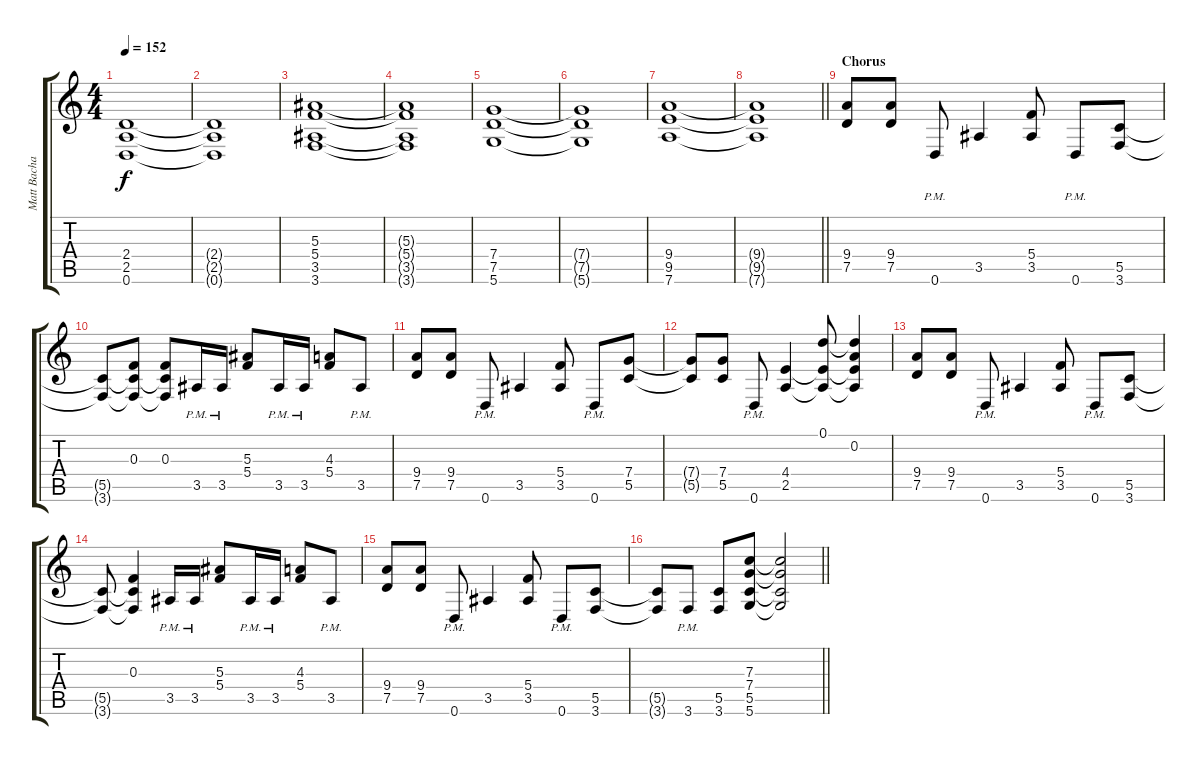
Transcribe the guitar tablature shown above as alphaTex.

\track ("Matt Bachand" "Matt Bacha") {instrument distortionguitar}
\staff {score tabs}
\tuning (D4 A3 F3 C3 G2 D2) {hide}
\ts (4 4)
\tempo 152
\clef g2
\ks c
(2.4 2.5 0.6).1{dy f} |
(2.4{t} 2.5{t} 0.6{t}).1 |
(5.3 5.4 3.5 3.6).1 |
(5.3{t} 5.4{t} 3.5{t} 3.6{t}).1 |
(7.4 7.5 5.6).1 |
(7.4{t} 7.5{t} 5.6{t}).1 |
(9.4 9.5 7.6).1 |
\barLineRight lightlight
(9.4{t} 9.5{t} 7.6{t}).1 |
\section ("" "Chorus")
(9.4 7.5).8 (9.4 7.5).8 0.6{pm}.8 3.5.4 (5.4 3.5).8 0.6{pm}.8 (5.5 3.6).8 |
(5.5{t} 3.6{t}).8 (0.3 5.5{t} 3.6{t}).8 (0.3 5.5{t} 3.6{t}).8 3.5{pm}.16 3.5{pm}.16 (5.3 5.4).8 3.5{pm}.16 3.5{pm}.16 (4.3 5.4).8 3.5{pm}.8 |
(9.4 7.5).8 (9.4 7.5).8 0.6{pm}.8 3.5.4 (5.4 3.5).8 0.6{pm}.8 (7.4 5.5).8 |
(7.4{t} 5.5{t}).8 (7.4 5.5).8 0.6{pm}.8 (4.4 2.5).4 (0.1 4.4{t} 2.5{t}).8 (0.1{t} 0.2 4.4{t} 2.5{t}).4 |
(9.4 7.5).8 (9.4 7.5).8 0.6{pm}.8 3.5.4 (5.4 3.5).8 0.6{pm}.8 (5.5 3.6).8 |
(5.5{t} 3.6{t}).8 (0.3 5.5{t} 3.6{t}).4 3.5{pm}.16 3.5{pm}.16 (5.3 5.4).8 3.5{pm}.16 3.5{pm}.16 (4.3 5.4).8 3.5{pm}.8 |
(9.4 7.5).8 (9.4 7.5).8 0.6{pm}.8 3.5.4 (5.4 3.5).8 0.6{pm}.8 (5.5 3.6).8 |
\barLineRight lightlight
(5.5{t} 3.6{t}).8 3.6{pm}.8 (5.5 3.6).8 (7.3 7.4 5.5 5.6).8 (7.3{t} 7.4{t} 5.5{t} 5.6{t}).2
